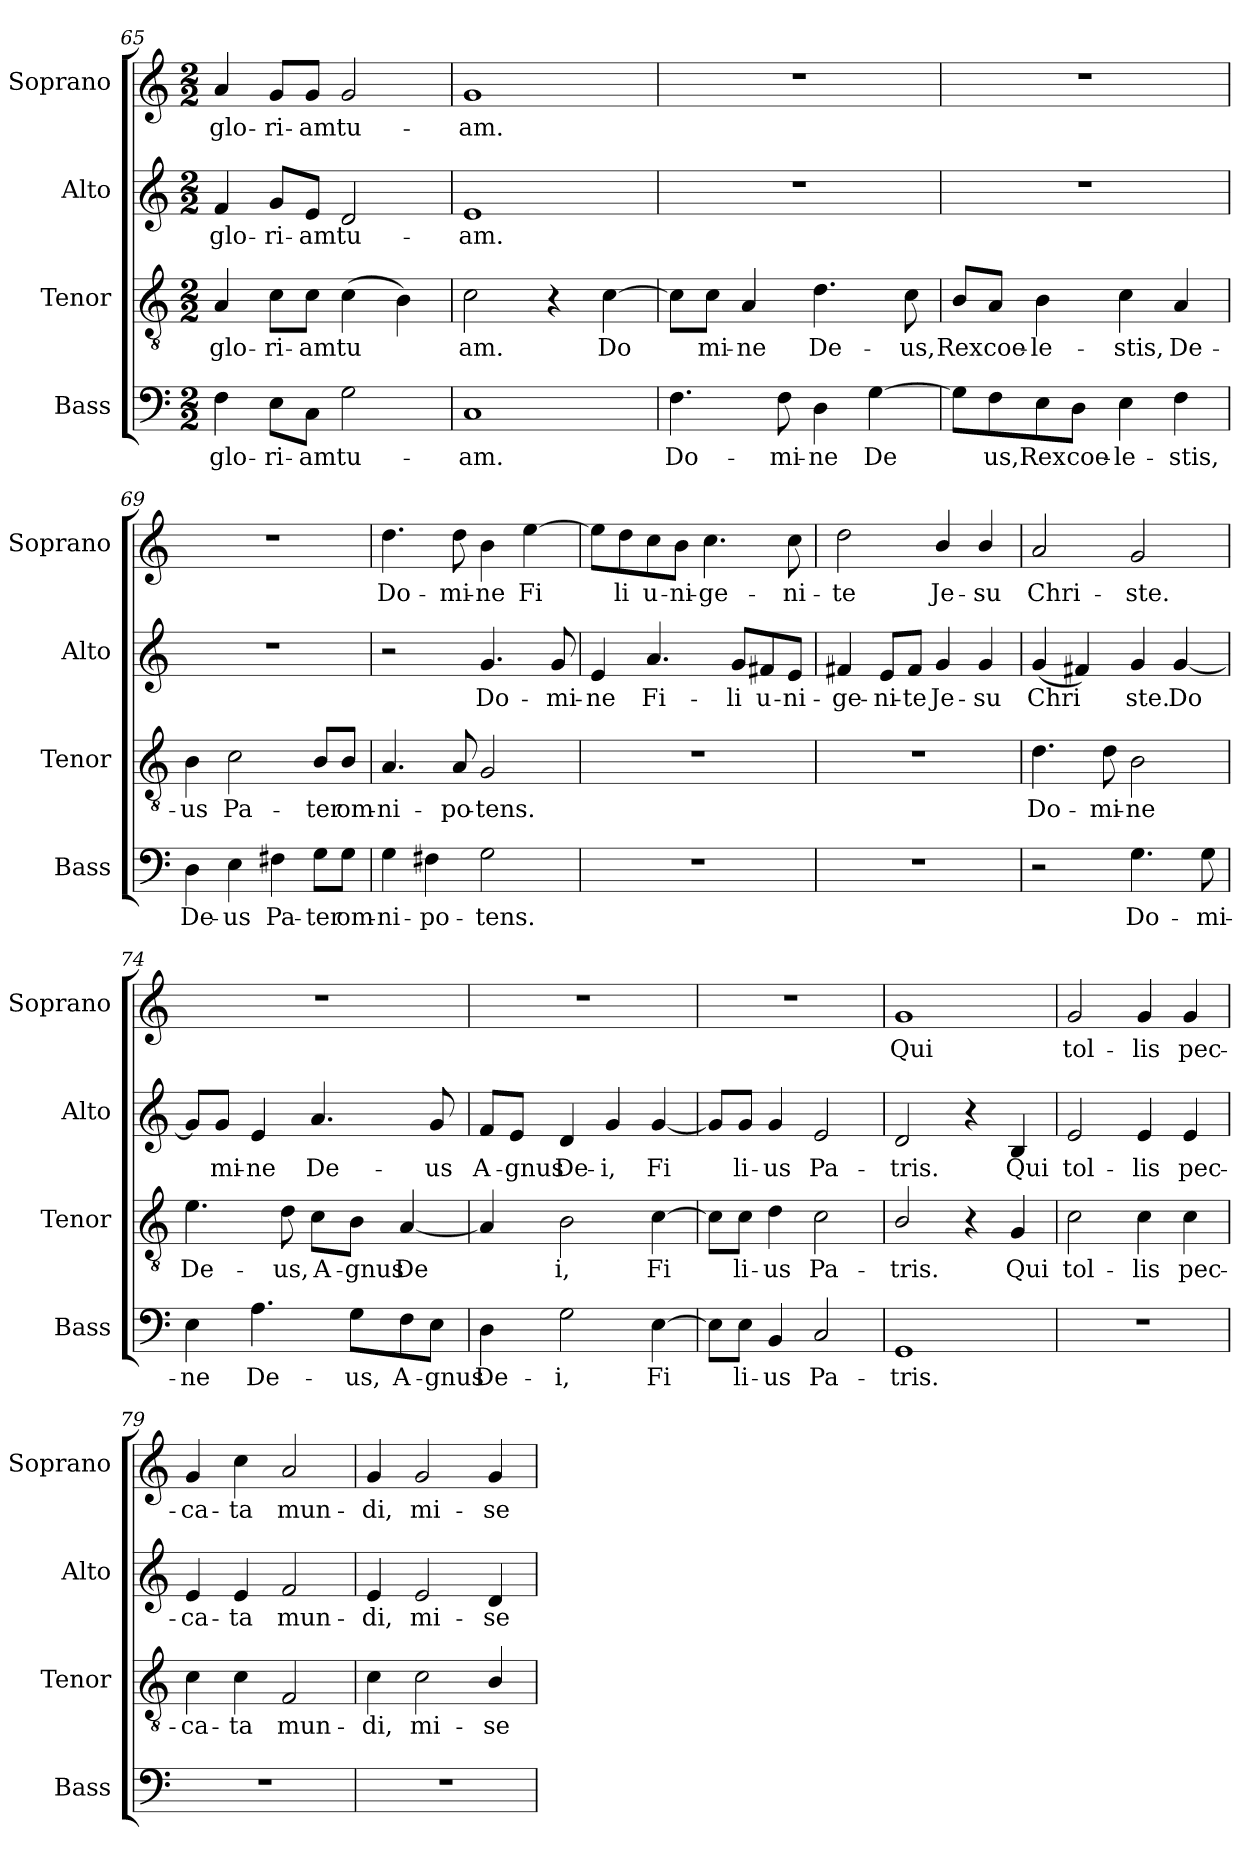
**kern	**text	**kern	**text	**kern	**text	**kern	**text
*part4	*part4	*part3	*part3	*part2	*part2	*part1	*part1
*staff4	*staff4	*staff3	*staff3	*staff2	*staff2	*staff1	*staff1
*I"Bass	*	*I"Tenor	*	*I"Alto	*	*I"Soprano	*
*I'Bass	*	*I'Tenor	*	*I'Alto	*	*I'Soprano	*
*clefF4	*	*clefGv2	*	*clefG2	*	*clefG2	*
*k[]	*	*k[]	*	*k[]	*	*k[]	*
*C:	*	*C:	*	*C:	*	*C:	*
*M2/2	*	*M2/2	*	*M2/2	*	*M2/2	*
=65	=65	=65	=65	=65	=65	=65	=65
!	!LO:LY:b	!	!LO:LY:b	!	!LO:LY:b	!	!LO:LY:b
4F\	glo-	4A/	glo-	4f/	glo-	4a/	glo-
!	!LO:LY:b	!	!LO:LY:b	!	!LO:LY:b	!	!LO:LY:b
8E\L	-ri-	8c\L	-ri-	8g/L	-ri-	8g/L	-ri-
!	!LO:LY:b	!	!LO:LY:b	!	!LO:LY:b	!	!LO:LY:b
8C\J	-am	8c\J	-am	8e/J	-am	8g/J	-am
!	!LO:LY:b	!	!LO:LY:b	!	!LO:LY:b	!	!LO:LY:b
2G\	tu-	(>4c\	tu­	2d/	tu-	2g/	tu-
.	.	4B\)	.	.	.	.	.
=66	=66	=66	=66	=66	=66	=66	=66
!	!LO:LY:b	!	!LO:LY:b	!	!LO:LY:b	!	!LO:LY:b
1C	-am.	2c\	am.	1e	-am.	1g	-am.
.	.	4r	.	.	.	.	.
!	!	!	!LO:LY:b	!	!	!	!
.	.	[4c\	Do­	.	.	.	.
=67	=67	=67	=67	=67	=67	=67	=67
!	!LO:LY:b	!	!	!	!	!	!
4.F\	Do-	8c\L]	.	1r	.	1r	.
!	!	!	!LO:LY:b	!	!	!	!
.	.	8c\J	mi-	.	.	.	.
!	!	!	!LO:LY:b	!	!	!	!
.	.	4A/	-ne	.	.	.	.
!	!LO:LY:b	!	!	!	!	!	!
8F\	-mi-	.	.	.	.	.	.
!	!LO:LY:b	!	!LO:LY:b	!	!	!	!
4D\	-ne	4.d\	De-	.	.	.	.
!	!LO:LY:b	!	!	!	!	!	!
[4G\	De­	.	.	.	.	.	.
!	!	!	!LO:LY:b	!	!	!	!
.	.	8c\	-us,	.	.	.	.
=68	=68	=68	=68	=68	=68	=68	=68
!	!	!	!LO:LY:b	!	!	!	!
8G\L]	.	8B/L	Rex	1r	.	1r	.
!	!LO:LY:b	!	!LO:LY:b	!	!	!	!
8F\	us,	8A/J	coe-	.	.	.	.
!	!LO:LY:b	!	!LO:LY:b	!	!	!	!
8E\	Rex	4B\	-le-	.	.	.	.
!	!LO:LY:b	!	!	!	!	!	!
8D\J	coe-	.	.	.	.	.	.
!	!LO:LY:b	!	!LO:LY:b	!	!	!	!
4E\	-le-	4c\	-stis,	.	.	.	.
!	!LO:LY:b	!	!LO:LY:b	!	!	!	!
4F\	-stis,	4A/	De-	.	.	.	.
!!LO:LB:g=z
=69	=69	=69	=69	=69	=69	=69	=69
!	!LO:LY:b	!	!LO:LY:b	!	!	!	!
4D\	De-	4B\	-us	1r	.	1r	.
!	!LO:LY:b	!	!LO:LY:b	!	!	!	!
4E\	-us	2c\	Pa-	.	.	.	.
!	!LO:LY:b	!	!	!	!	!	!
4F#X\	Pa-	.	.	.	.	.	.
!	!LO:LY:b	!	!LO:LY:b	!	!	!	!
8G\L	-ter	8B/L	-ter	.	.	.	.
!	!LO:LY:b	!	!LO:LY:b	!	!	!	!
8G\J	om-	8B/J	om-	.	.	.	.
=70	=70	=70	=70	=70	=70	=70	=70
!	!LO:LY:b	!	!LO:LY:b	!	!	!	!LO:LY:b
4G\	-ni-	4.A/	-ni-	2r	.	4.dd\	Do-
!	!LO:LY:b	!	!	!	!	!	!
4F#X\	-po-	.	.	.	.	.	.
!	!	!	!LO:LY:b	!	!	!	!LO:LY:b
.	.	8A/	-po-	.	.	8dd\	-mi-
!	!LO:LY:b	!	!LO:LY:b	!	!LO:LY:b	!	!LO:LY:b
2G\	-tens.	2G/	-tens.	4.g/	Do-	4b\	-ne
!	!	!	!	!	!	!	!LO:LY:b
.	.	.	.	.	.	[4ee\	Fi­
!	!	!	!	!	!LO:LY:b	!	!
.	.	.	.	8g/	-mi-	.	.
=71	=71	=71	=71	=71	=71	=71	=71
!	!	!	!	!	!LO:LY:b	!	!
1r	.	1r	.	4e/	-ne	8ee\L]	.
!	!	!	!	!	!	!	!LO:LY:b
.	.	.	.	.	.	8dd\	li
!	!	!	!	!	!LO:LY:b	!	!LO:LY:b
.	.	.	.	4.a/	Fi-	8cc\	u-
!	!	!	!	!	!	!	!LO:LY:b
.	.	.	.	.	.	8b\J	-ni-
!	!	!	!	!	!	!	!LO:LY:b
.	.	.	.	.	.	4.cc\	-ge-
!	!	!	!	!	!LO:LY:b	!	!
.	.	.	.	8g/L	-li	.	.
!	!	!	!	!	!LO:LY:b	!	!
.	.	.	.	8f#X/	u-	.	.
!	!	!	!	!	!LO:LY:b	!	!LO:LY:b
.	.	.	.	8e/J	-ni-	8cc\	-ni-
=72	=72	=72	=72	=72	=72	=72	=72
!	!	!	!	!	!LO:LY:b	!	!LO:LY:b
1r	.	1r	.	4f#X/	-ge-	2dd\	-te
!	!	!	!	!	!LO:LY:b	!	!
.	.	.	.	8e/L	-ni-	.	.
!	!	!	!	!	!LO:LY:b	!	!
.	.	.	.	8f#/J	-te	.	.
!	!	!	!	!	!LO:LY:b	!	!LO:LY:b
.	.	.	.	4g/	Je-	4b/	Je-
!	!	!	!	!	!LO:LY:b	!	!LO:LY:b
.	.	.	.	4g/	-su	4b/	-su
=73	=73	=73	=73	=73	=73	=73	=73
!	!	!	!LO:LY:b	!	!LO:LY:b	!	!LO:LY:b
2r	.	4.d\	Do-	(<4g/	Chri­	2a/	Chri-
.	.	.	.	4f#X/)	.	.	.
!	!	!	!LO:LY:b	!	!	!	!
.	.	8d\	-mi-	.	.	.	.
!	!LO:LY:b	!	!LO:LY:b	!	!LO:LY:b	!	!LO:LY:b
4.G\	Do-	2B\	-ne	4g/	ste.	2g/	-ste.
!	!	!	!	!	!LO:LY:b	!	!
.	.	.	.	[4g/	Do­	.	.
!	!LO:LY:b	!	!	!	!	!	!
8G\	-mi-	.	.	.	.	.	.
!!LO:LB:g=z
=74	=74	=74	=74	=74	=74	=74	=74
!	!LO:LY:b	!	!LO:LY:b	!	!	!	!
4E\	-ne	4.e\	De-	8g/L]	.	1r	.
!	!	!	!	!	!LO:LY:b	!	!
.	.	.	.	8g/J	mi-	.	.
!	!LO:LY:b	!	!	!	!LO:LY:b	!	!
4.A\	De-	.	.	4e/	-ne	.	.
!	!	!	!LO:LY:b	!	!	!	!
.	.	8d\	-us,	.	.	.	.
!	!	!	!LO:LY:b	!	!LO:LY:b	!	!
.	.	8c\L	A-	4.a/	De-	.	.
!	!LO:LY:b	!	!LO:LY:b	!	!	!	!
8G\L	-us,	8B\J	-gnus	.	.	.	.
!	!LO:LY:b	!	!LO:LY:b	!	!	!	!
8F\	A-	[4A/	De­	.	.	.	.
!	!LO:LY:b	!	!	!	!LO:LY:b	!	!
8E\J	-gnus	.	.	8g/	-us	.	.
=75	=75	=75	=75	=75	=75	=75	=75
!	!LO:LY:b	!	!	!	!LO:LY:b	!	!
4D\	De-	4A/]	.	8f/L	A-	1r	.
!	!	!	!	!	!LO:LY:b	!	!
.	.	.	.	8e/J	-gnus	.	.
!	!LO:LY:b	!	!LO:LY:b	!	!LO:LY:b	!	!
2G\	-i,	2B\	i,	4d/	De-	.	.
!	!	!	!	!	!LO:LY:b	!	!
.	.	.	.	4g/	-i,	.	.
!	!LO:LY:b	!	!LO:LY:b	!	!LO:LY:b	!	!
[4E\	Fi­	[4c\	Fi­	[4g/	Fi­	.	.
=76	=76	=76	=76	=76	=76	=76	=76
8E\L]	.	8c\L]	.	8g/L]	.	1r	.
!	!LO:LY:b	!	!LO:LY:b	!	!LO:LY:b	!	!
8E\J	li-	8c\J	li-	8g/J	li-	.	.
!	!LO:LY:b	!	!LO:LY:b	!	!LO:LY:b	!	!
4BB/	-us	4d\	-us	4g/	-us	.	.
!	!LO:LY:b	!	!LO:LY:b	!	!LO:LY:b	!	!
2C/	Pa-	2c\	Pa-	2e/	Pa-	.	.
=77	=77	=77	=77	=77	=77	=77	=77
!	!LO:LY:b	!	!LO:LY:b	!	!LO:LY:b	!	!LO:LY:b
1GG	-tris.	2B/	-tris.	2d/	-tris.	1g	Qui
.	.	4r	.	4r	.	.	.
!	!	!	!LO:LY:b	!	!LO:LY:b	!	!
.	.	4G/	Qui	4B/	Qui	.	.
=78	=78	=78	=78	=78	=78	=78	=78
!	!	!	!LO:LY:b	!	!LO:LY:b	!	!LO:LY:b
1r	.	2c\	tol-	2e/	tol-	2g/	tol-
!	!	!	!LO:LY:b	!	!LO:LY:b	!	!LO:LY:b
.	.	4c\	-lis	4e/	-lis	4g/	-lis
!	!	!	!LO:LY:b	!	!LO:LY:b	!	!LO:LY:b
.	.	4c\	pec-	4e/	pec-	4g/	pec-
=79	=79	=79	=79	=79	=79	=79	=79
!	!	!	!LO:LY:b	!	!LO:LY:b	!	!LO:LY:b
1r	.	4c\	-ca-	4e/	-ca-	4g/	-ca-
!	!	!	!LO:LY:b	!	!LO:LY:b	!	!LO:LY:b
.	.	4c\	-ta	4e/	-ta	4cc\	-ta
!	!	!	!LO:LY:b	!	!LO:LY:b	!	!LO:LY:b
.	.	2F/	mun-	2f/	mun-	2a/	mun-
=80	=80	=80	=80	=80	=80	=80	=80
!	!	!	!LO:LY:b	!	!LO:LY:b	!	!LO:LY:b
1r	.	4c\	-di,	4e/	-di,	4g/	-di,
!	!	!	!LO:LY:b	!	!LO:LY:b	!	!LO:LY:b
.	.	2c\	mi-	2e/	mi-	2g/	mi-
!	!	!	!LO:LY:b	!	!LO:LY:b	!	!LO:LY:b
.	.	4B/	-se-	4d/	-se-	4g/	-se-
=	=	=	=	=	=	=	=
*-	*-	*-	*-	*-	*-	*-	*-
